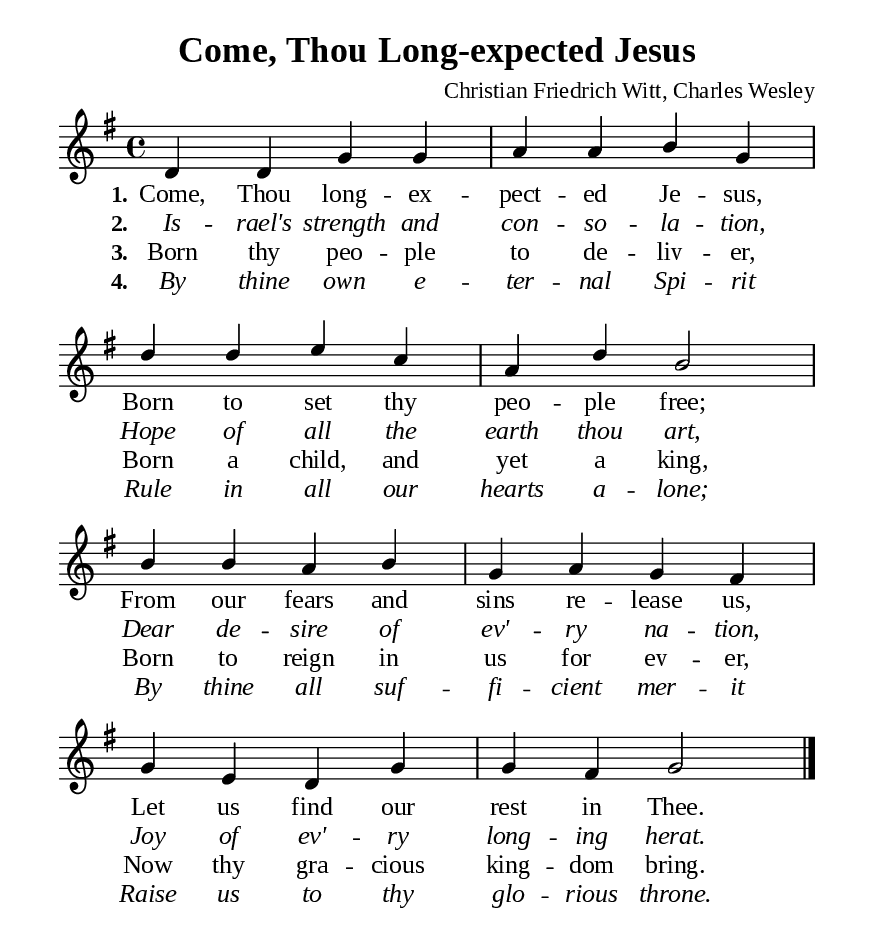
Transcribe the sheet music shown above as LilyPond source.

\version "2.18.2"

\header {
  title = "Come, Thou Long-expected Jesus"
  composer = "Christian Friedrich Witt, Charles Wesley"
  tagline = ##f
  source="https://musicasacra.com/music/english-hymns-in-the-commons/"
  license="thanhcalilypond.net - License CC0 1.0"
}

global= {
  \key g \major
  \time 4/4
  \override Score.BarNumber.break-visibility = ##(#f #f #f)
  \override Lyrics.LyricSpace.minimum-distance = #3.0
}

\paper {
  #(set-paper-size "a5")
  top-margin = 10\mm
  bottom-marign = 10\mm
  left-margin = 10\mm
  right-margin = 10\mm
  indent = #0
  #(define fonts
	 (make-pango-font-tree "Liberation Serif"
	 		       "Liberation Serif"
			       "Liberation Serif"
			       (/ 20 20)))
  system-system-spacing = #'((basic-distance . 3) (padding . 3))
}

printItalic = \with {
  \override LyricText.font-shape = #'italic
}

% Verse music
musicVerseSoprano = \relative c' {
  %{	01	%} d4 d g g |
  %{	02	%} a a b g |
  %{	03	%} d' d e c |
  %{	04	%} a d b2 |
  %{	05	%} b4 b a b |
  %{	06	%} g a g fis |
  %{	07	%} g e d g |
  %{	08	%} g fis g2 \bar "|."
}

% Verse lyrics
verseOne = \lyricmode {
  \set stanza = #"1."
  Come, Thou long -- ex -- pect -- ed Je -- sus,
  Born to set thy peo -- ple free;
  From our fears and sins re -- lease us,
  Let us find our rest in Thee.
}

verseTwo = \lyricmode {
  \set stanza = #"2."
  Is -- rael's strength and con -- so -- la -- tion,
  Hope of all the earth thou art,
  Dear de -- sire of ev' -- ry na -- tion,
  Joy of ev' -- ry long -- ing herat.
}

verseThree = \lyricmode {
  \set stanza = #"3."
  Born thy peo -- ple to de -- liv -- er,
  Born a child, and yet a king,
  Born to reign in us for ev -- er,
  Now thy gra -- cious king -- dom bring.
}

verseFour = \lyricmode {
  \set stanza = #"4."
  By thine own e -- ter -- nal Spi -- rit
  Rule in all our hearts a -- lone;
  By thine all suf -- fi -- cient mer -- it
  Raise us to thy glo -- rious throne.
}

% Layout
\score {
    \new ChoirStaff <<
      \new Staff <<
        \clef "treble"
        \new Voice = "sopranos" { \global \stemUp \slurUp \musicVerseSoprano }
      >>
      \new Lyrics \lyricsto sopranos \verseOne
      \new Lyrics \printItalic \lyricsto sopranos \verseTwo
      \new Lyrics \lyricsto sopranos \verseThree
      \new Lyrics \printItalic \lyricsto sopranos \verseFour
    >>
}
